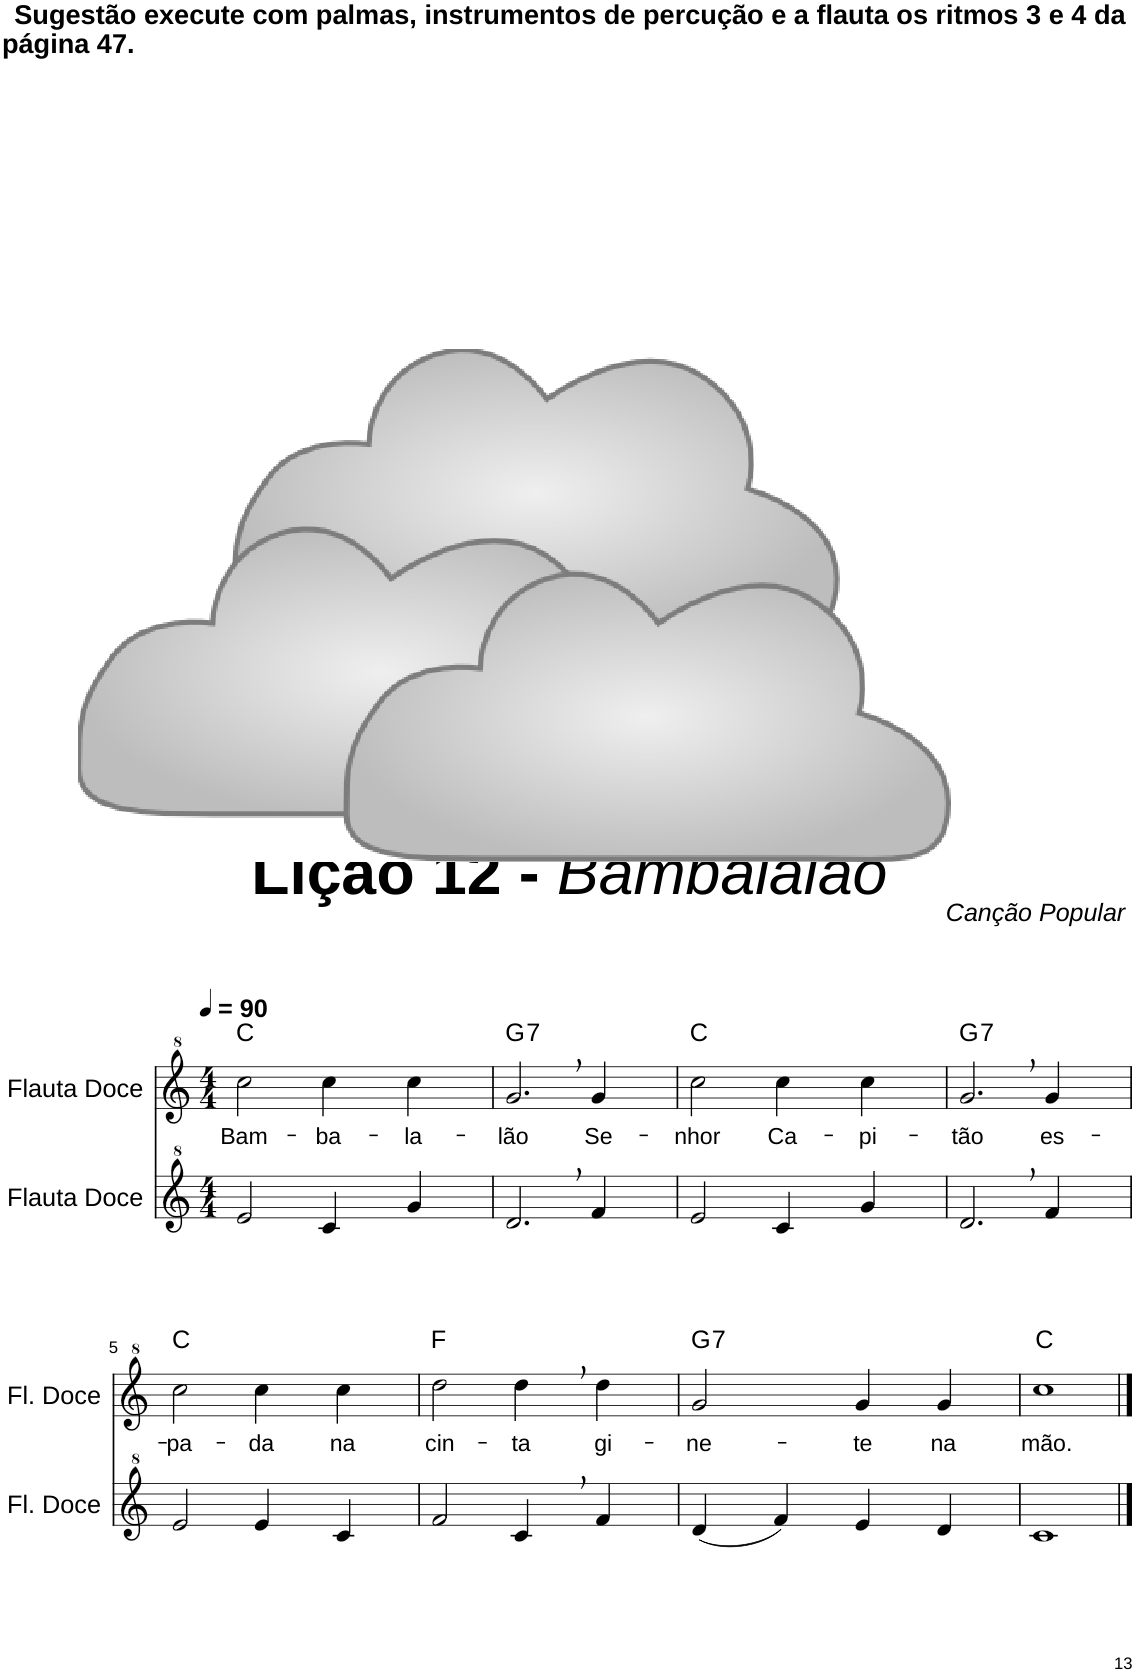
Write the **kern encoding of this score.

**kern	**kern	**text	**harte
*part2	*part1	*part1	*part1
*staff2	*staff1	*staff1	*
*I"Flauta Doce	*I"Flauta Doce	*	*
*I'Fl. Doce	*I'Fl. Doce	*	*
!!LO:PB:g=z
*clefG^2	*clefG^2	*	*
*k[]	*k[]	*	*
*M4/4	*M4/4	*	*
*MM90	*MM90	*	*
=1	=1	=1	=1
!	!LO:TX:a:B:t=Sugestão execute com palmas, instrumentos de percução e a flauta os ritmos 3 e 4 da	!	!
!	!LO:TX:a:t=página 47.	!	!
!	!LO:TX:a:t=Fig. 28	!	!
!	!LO:TX:a:B:t=Lição 12 -	!	!
!	!LO:TX:a:i:t=Bambalalão	!	!
!	!LO:TX:a:t=Canção Popular	!	!
!	!	!LO:LY:b	!
2ee/	2ccc\	Bam-	C:maj
!	!	!LO:LY:b	!
4cc/	4ccc\	-ba-	.
!	!	!LO:LY:b	!
4gg/	4ccc\	-la-	.
=2	=2	=2	=2
!	!	!LO:LY:b	!LO:H:kt=7
2.dd,/	2.gg,/	-lão	G:7
!	!	!LO:LY:b	!
4ff/	4gg/	Se-	.
=3	=3	=3	=3
!	!	!LO:LY:b	!
2ee/	2ccc\	-nhor	C:maj
!	!	!LO:LY:b	!
4cc/	4ccc\	Ca-	.
!	!	!LO:LY:b	!
4gg/	4ccc\	-pi-	.
=4	=4	=4	=4
!	!	!LO:LY:b	!LO:H:kt=7
2.dd,/	2.gg,/	-tão	G:7
!	!	!LO:LY:b	!
4ff/	4gg/	es-	.
!!LO:LB:g=z
=5	=5	=5	=5
!	!	!LO:LY:b	!
2ee/	2ccc\	-pa-	C:maj
!	!	!LO:LY:b	!
4ee/	4ccc\	-da	.
!	!	!LO:LY:b	!
4cc/	4ccc\	na	.
=6	=6	=6	=6
!	!	!LO:LY:b	!
2ff/	2ddd\	cin-	F:maj
!	!	!LO:LY:b	!
4cc,/	4ddd,\	-ta	.
!	!	!LO:LY:b	!
4ff/	4ddd\	gi-	.
=7	=7	=7	=7
!	!	!LO:LY:b	!LO:H:kt=7
(4dd/	2gg/	-ne-	G:7
4ff/)	.	.	.
!	!	!LO:LY:b	!
4ee/	4gg/	-te	.
!	!	!LO:LY:b	!
4dd/	4gg/	na	.
=8	=8	=8	=8
!	!	!LO:LY:b	!
1cc	1ccc	mão.	C:maj
==	==	==	==
*-	*-	*-	*-
